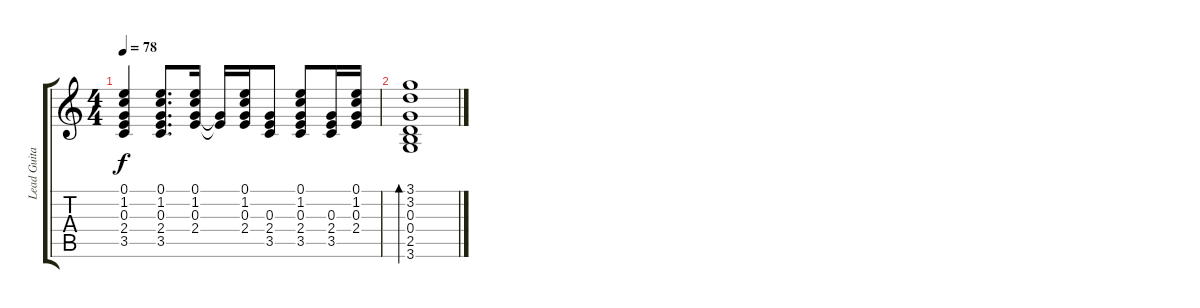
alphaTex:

\track ("Lead Guitar - Gem Archer" "Lead Guita") {instrument overdrivenguitar}
\staff {score tabs}
\tuning (E4 B3 G3 D3 A2 E2) {hide}
\ts (4 4)
\tempo 78
\clef g2
\ks c
(0.1 1.2 0.3 2.4 3.5).4{dy f} (0.1 1.2 0.3 2.4 3.5).8{d} (0.1 1.2 0.3 2.4).16 (0.3{t} 2.4{t}).16 (0.1 1.2 0.3 2.4).16 (0.3 2.4 3.5).8 (0.1 1.2 0.3 2.4 3.5).8 (0.3 2.4 3.5).16 (0.1 1.2 0.3 2.4).16 |
(3.1 3.2 0.3 0.4 2.5 3.6).1{bd 60}
